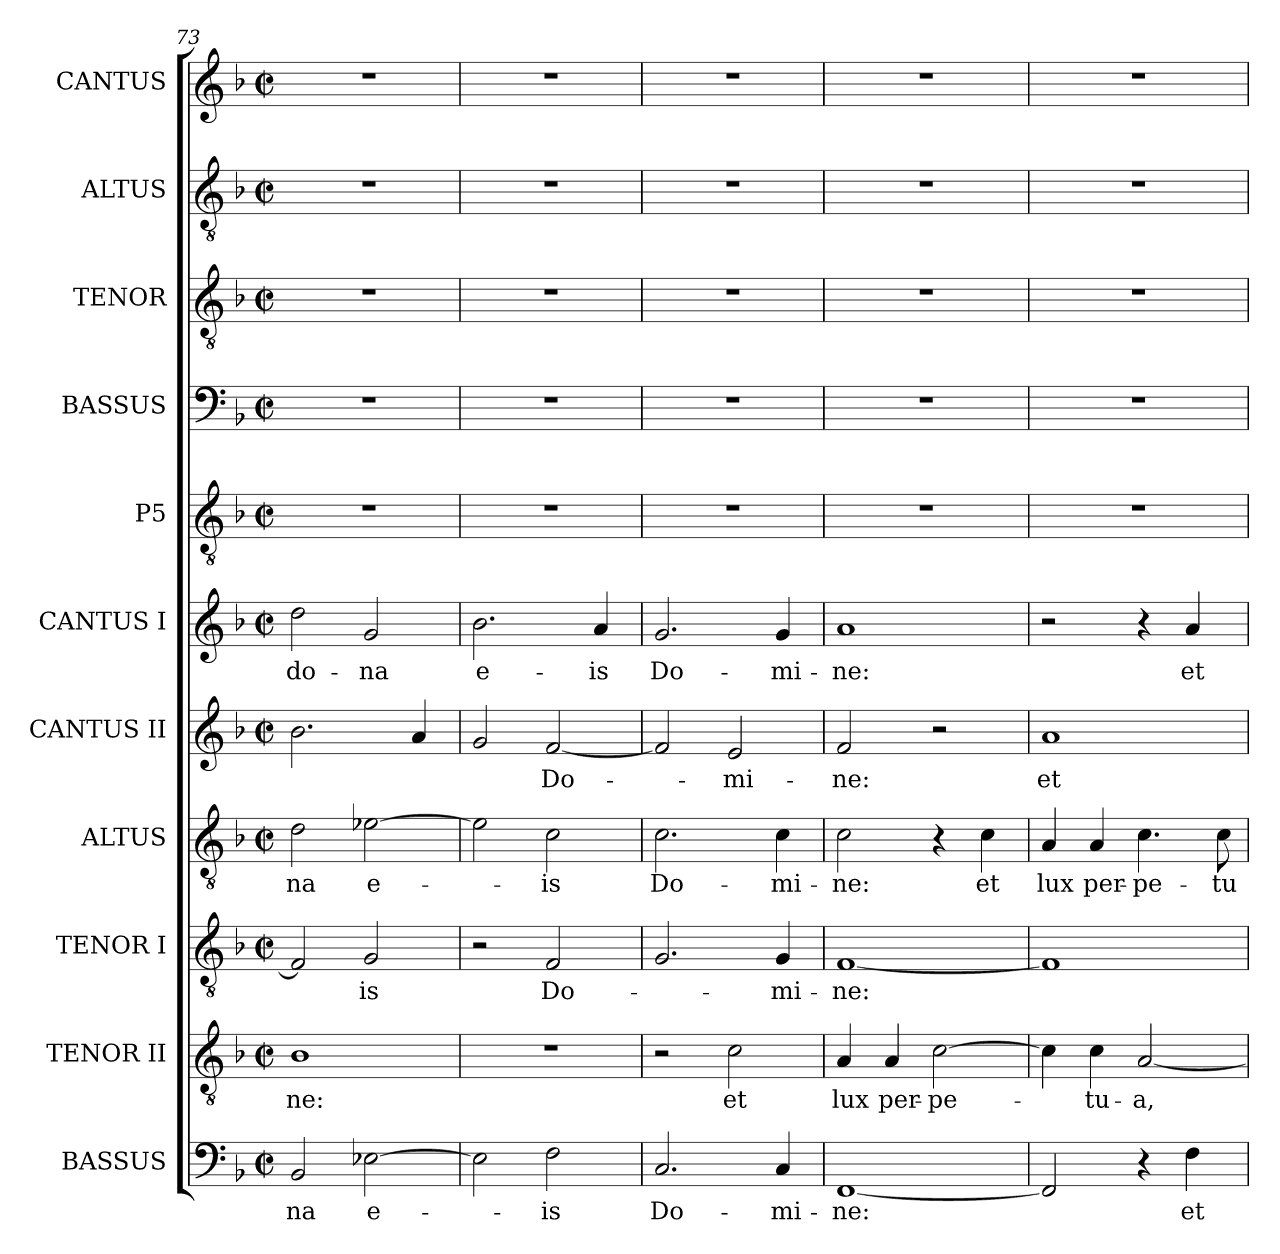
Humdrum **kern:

**kern	**text	**kern	**text	**kern	**text	**kern	**text	**kern	**text	**kern	**text	**kern	**kern	**kern	**kern	**kern
*part11	*part11	*part10	*part10	*part9	*part9	*part8	*part8	*part7	*part7	*part6	*part6	*part5	*part4	*part3	*part2	*part1
*staff11	*staff11	*staff10	*staff10	*staff9	*staff9	*staff8	*staff8	*staff7	*staff7	*staff6	*staff6	*staff5	*staff4	*staff3	*staff2	*staff1
*I"BASSUS	*	*I"TENOR II	*	*I"TENOR I	*	*I"ALTUS	*	*I"CANTUS II	*	*I"CANTUS I	*	*I"P5	*I"BASSUS	*I"TENOR	*I"ALTUS	*I"CANTUS
*I'B.	*	*I'T. II	*	*I'T. I	*	*I'A.	*	*I'C. II	*	*I'C. I	*	*	*I'B.	*I'T.	*I'A.	*I'C.
*clefF4	*	*clefGv2	*	*clefGv2	*	*clefGv2	*	*clefG2	*	*clefG2	*	*clefGv2	*clefF4	*clefGv2	*clefGv2	*clefG2
*	*	*ITrd7c12	*	*ITrd7c12	*	*ITrd7c12	*	*	*	*	*	*ITrd7c12	*	*ITrd7c12	*ITrd7c12	*
*k[b-]	*	*k[b-]	*	*k[b-]	*	*k[b-]	*	*k[b-]	*	*k[b-]	*	*k[b-]	*k[b-]	*k[b-]	*k[b-]	*k[b-]
*d:	*	*d:	*	*d:	*	*d:	*	*d:	*	*d:	*	*d:	*d:	*d:	*d:	*d:
*M2/2	*	*M2/2	*	*M2/2	*	*M2/2	*	*M2/2	*	*M2/2	*	*M2/2	*M2/2	*M2/2	*M2/2	*M2/2
*met(c|)	*	*met(c|)	*	*met(c|)	*	*met(c|)	*	*met(c|)	*	*met(c|)	*	*met(c|)	*met(c|)	*met(c|)	*met(c|)	*met(c|)
=73	=73	=73	=73	=73	=73	=73	=73	=73	=73	=73	=73	=73	=73	=73	=73	=73
!	!LO:LY:b:color=#000000	!	!	!	!	!	!	!	!	!	!	!	!	!	!	!
!	!	!	!LO:LY:b:color=#000000	!	!	!	!	!	!	!	!	!	!	!	!	!
!	!	!	!	!	!	!	!LO:LY:b:color=#000000	!	!	!	!	!	!	!	!	!
!	!	!	!	!	!	!	!	!	!	!	!LO:LY:b:color=#000000	!	!	!	!	!
2BB-i/	-na	1BB-i	-ne:	2FFi/]	.	2Di\	-na	2.b-i\	.	2ddi\	do-	1r	1r	1r	1r	1r
!	!LO:LY:b:color=#000000	!	!	!	!	!	!	!	!	!	!	!	!	!	!	!
!	!	!	!	!	!LO:LY:b:color=#000000	!	!	!	!	!	!	!	!	!	!	!
!	!	!	!	!	!	!	!LO:LY:b:color=#000000	!	!	!	!	!	!	!	!	!
!	!	!	!	!	!	!	!	!	!	!	!LO:LY:b:color=#000000	!	!	!	!	!
[2E-Xi\	e-	.	.	2GGi/	-is	[2E-Xi\	e-	.	.	2gi/	-na	.	.	.	.	.
.	.	.	.	.	.	.	.	4ai/	.	.	.	.	.	.	.	.
=74	=74	=74	=74	=74	=74	=74	=74	=74	=74	=74	=74	=74	=74	=74	=74	=74
!	!	!	!	!	!	!	!	!	!	!	!LO:LY:b:color=#000000	!	!	!	!	!
2E-i\]	.	1r	.	2r	.	2E-i\]	.	2gi/	.	2.b-i\	e-	1r	1r	1r	1r	1r
!	!LO:LY:b:color=#000000	!	!	!	!	!	!	!	!	!	!	!	!	!	!	!
!	!	!	!	!	!LO:LY:b:color=#000000	!	!	!	!	!	!	!	!	!	!	!
!	!	!	!	!	!	!	!LO:LY:b:color=#000000	!	!	!	!	!	!	!	!	!
!	!	!	!	!	!	!	!	!	!LO:LY:b:color=#000000	!	!	!	!	!	!	!
2Fi\	-is	.	.	2FFi/	Do-	2Ci\	-is	[2fi/	Do-	.	.	.	.	.	.	.
!	!	!	!	!	!	!	!	!	!	!	!LO:LY:b:color=#000000	!	!	!	!	!
.	.	.	.	.	.	.	.	.	.	4ai/	-is	.	.	.	.	.
=75	=75	=75	=75	=75	=75	=75	=75	=75	=75	=75	=75	=75	=75	=75	=75	=75
!	!LO:LY:b:color=#000000	!	!	!	!	!	!	!	!	!	!	!	!	!	!	!
!	!	!	!	!	!	!	!LO:LY:b:color=#000000	!	!	!	!	!	!	!	!	!
!	!	!	!	!	!	!	!	!	!	!	!LO:LY:b:color=#000000	!	!	!	!	!
2.Ci/	Do-	2r	.	2.GGi/	.	2.Ci\	Do-	2fi/]	.	2.gi/	Do-	1r	1r	1r	1r	1r
!	!	!	!LO:LY:b:color=#000000	!	!	!	!	!	!	!	!	!	!	!	!	!
!	!	!	!	!	!	!	!	!	!LO:LY:b:color=#000000	!	!	!	!	!	!	!
.	.	2Ci\	et	.	.	.	.	2ei/	-mi-	.	.	.	.	.	.	.
!	!LO:LY:b:color=#000000	!	!	!	!	!	!	!	!	!	!	!	!	!	!	!
!	!	!	!	!	!LO:LY:b:color=#000000	!	!	!	!	!	!	!	!	!	!	!
!	!	!	!	!	!	!	!LO:LY:b:color=#000000	!	!	!	!	!	!	!	!	!
!	!	!	!	!	!	!	!	!	!	!	!LO:LY:b:color=#000000	!	!	!	!	!
4Ci/	-mi-	.	.	4GGi/	-mi-	4Ci\	-mi-	.	.	4gi/	-mi-	.	.	.	.	.
=76	=76	=76	=76	=76	=76	=76	=76	=76	=76	=76	=76	=76	=76	=76	=76	=76
!	!LO:LY:b:color=#000000	!	!	!	!	!	!	!	!	!	!	!	!	!	!	!
!	!	!	!LO:LY:b:color=#000000	!	!	!	!	!	!	!	!	!	!	!	!	!
!	!	!	!	!	!LO:LY:b:color=#000000	!	!	!	!	!	!	!	!	!	!	!
!	!	!	!	!	!	!	!LO:LY:b:color=#000000	!	!	!	!	!	!	!	!	!
!	!	!	!	!	!	!	!	!	!LO:LY:b:color=#000000	!	!	!	!	!	!	!
!	!	!	!	!	!	!	!	!	!	!	!LO:LY:b:color=#000000	!	!	!	!	!
[1FFi	-ne:	4AAi/	lux	[1FFi	-ne:	2Ci\	-ne:	2fi/	-ne:	1ai	-ne:	1r	1r	1r	1r	1r
!	!	!	!LO:LY:b:color=#000000	!	!	!	!	!	!	!	!	!	!	!	!	!
.	.	4AAi/	per-	.	.	.	.	.	.	.	.	.	.	.	.	.
!	!	!	!LO:LY:b:color=#000000	!	!	!	!	!	!	!	!	!	!	!	!	!
.	.	[2Ci\	-pe-	.	.	4r	.	2r	.	.	.	.	.	.	.	.
!	!	!	!	!	!	!	!LO:LY:b:color=#000000	!	!	!	!	!	!	!	!	!
.	.	.	.	.	.	4Ci\	et	.	.	.	.	.	.	.	.	.
=77	=77	=77	=77	=77	=77	=77	=77	=77	=77	=77	=77	=77	=77	=77	=77	=77
!	!	!	!	!	!	!	!LO:LY:b:color=#000000	!	!	!	!	!	!	!	!	!
!	!	!	!	!	!	!	!	!	!LO:LY:b:color=#000000	!	!	!	!	!	!	!
2FFi/]	.	4Ci\]	.	1FFi]	.	4AAi/	lux	1ai	et	2r	.	1r	1r	1r	1r	1r
!	!	!	!LO:LY:b:color=#000000	!	!	!	!	!	!	!	!	!	!	!	!	!
!	!	!	!	!	!	!	!LO:LY:b:color=#000000	!	!	!	!	!	!	!	!	!
.	.	4Ci\	-tu-	.	.	4AAi/	per-	.	.	.	.	.	.	.	.	.
!	!	!	!LO:LY:b:color=#000000	!	!	!	!	!	!	!	!	!	!	!	!	!
!	!	!	!	!	!	!	!LO:LY:b:color=#000000	!	!	!	!	!	!	!	!	!
4r	.	[2AAi/	-a,	.	.	4.Ci\	-pe-	.	.	4r	.	.	.	.	.	.
!	!LO:LY:b:color=#000000	!	!	!	!	!	!	!	!	!	!	!	!	!	!	!
!	!	!	!	!	!	!	!	!	!	!	!LO:LY:b:color=#000000	!	!	!	!	!
4Fi\	et	.	.	.	.	.	.	.	.	4ai/	et	.	.	.	.	.
!	!	!	!	!	!	!	!LO:LY:b:color=#000000	!	!	!	!	!	!	!	!	!
.	.	.	.	.	.	8Ci\	-tu-	.	.	.	.	.	.	.	.	.
=	=	=	=	=	=	=	=	=	=	=	=	=	=	=	=	=
*-	*-	*-	*-	*-	*-	*-	*-	*-	*-	*-	*-	*-	*-	*-	*-	*-
